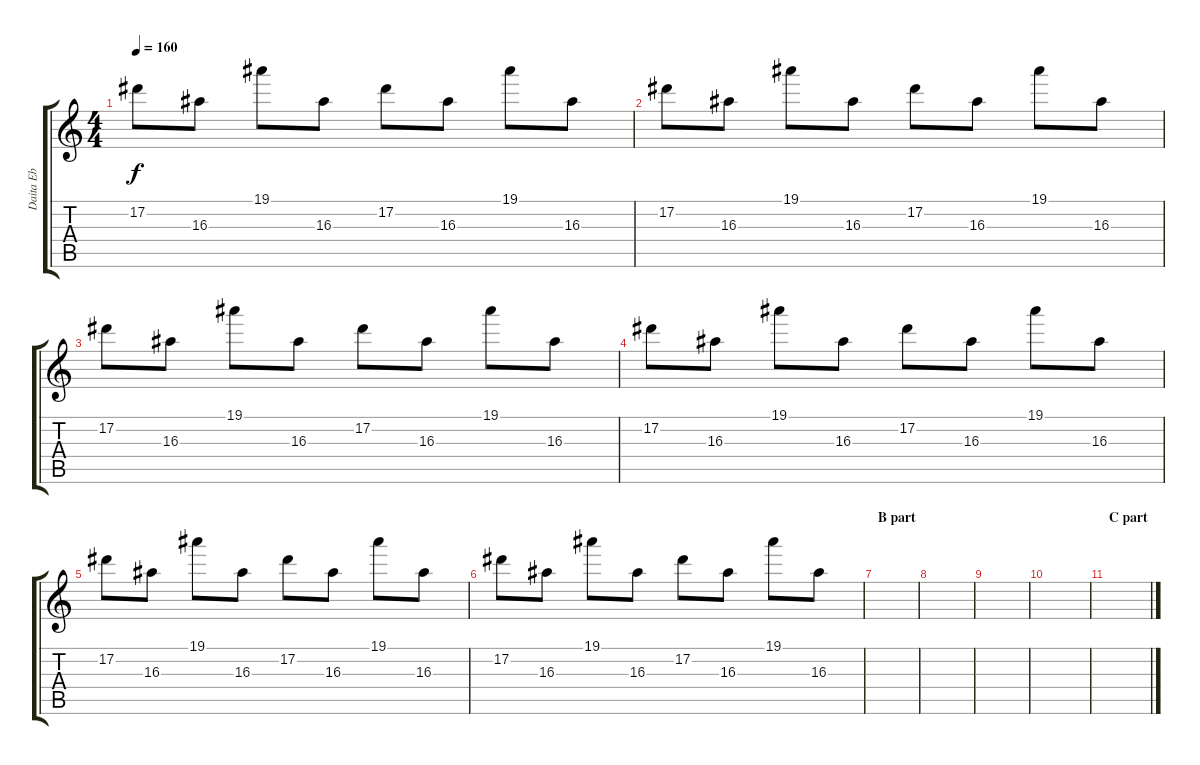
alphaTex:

\track ("Daita Eb" "Daita Eb") {instrument distortionguitar}
\staff {score tabs}
\tuning (Eb4 Bb3 Gb3 Db3 Ab2 Eb2) {hide}
\ts (4 4)
\tempo 160
\clef g2
\ks c
17.2.8{dy f} 16.3.8 19.1.8 16.3.8 17.2.8 16.3.8 19.1.8 16.3.8 |
17.2.8 16.3.8 19.1.8 16.3.8 17.2.8 16.3.8 19.1.8 16.3.8 |
17.2.8 16.3.8 19.1.8 16.3.8 17.2.8 16.3.8 19.1.8 16.3.8 |
17.2.8 16.3.8 19.1.8 16.3.8 17.2.8 16.3.8 19.1.8 16.3.8 |
17.2.8 16.3.8 19.1.8 16.3.8 17.2.8 16.3.8 19.1.8 16.3.8 |
17.2.8 16.3.8 19.1.8 16.3.8 17.2.8 16.3.8 19.1.8 16.3.8 |
\section ("" "B part")
|
|
|
|
\section ("" "C part")
